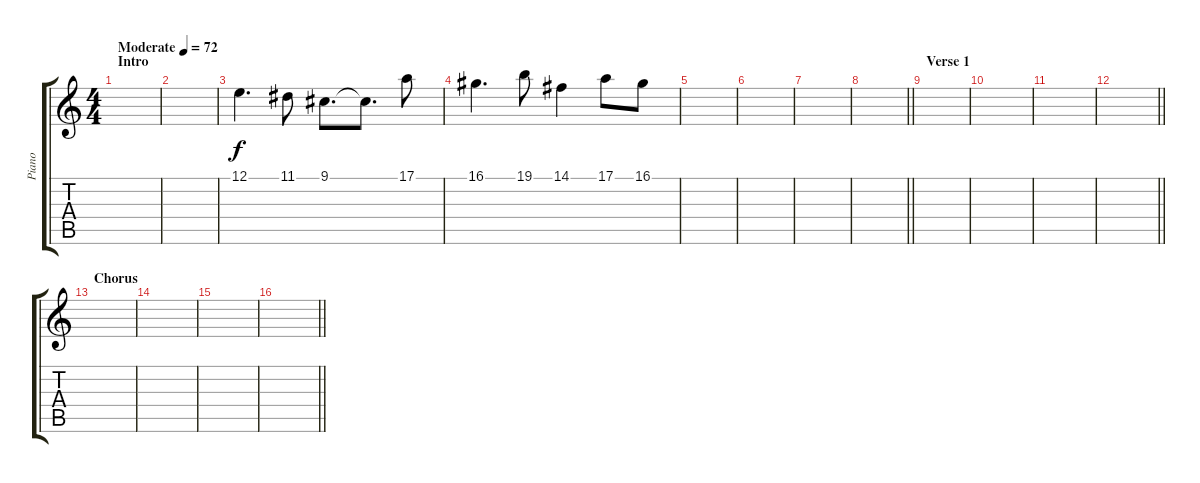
\track ("Piano" "Piano") {instrument brightacousticpiano}
\staff {score tabs}
\tuning (E4 B3 G3 D3 A2 E2) {hide}
\ts (4 4)
\section ("" "Intro")
\tempo (72 "Moderate")
\clef g2
\ks c
|
|
12.1.4{d} 11.1.8 9.1.8{d} 9.1{t}.8{d} 17.1.8 |
16.1.4{d} 19.1.8 14.1.4 17.1.8 16.1.8 |
|
|
|
\barLineRight lightlight
|
\section ("" "Verse 1")
|
|
|
\barLineRight lightlight
|
\section ("" "Chorus")
|
|
|
\barLineRight lightlight
